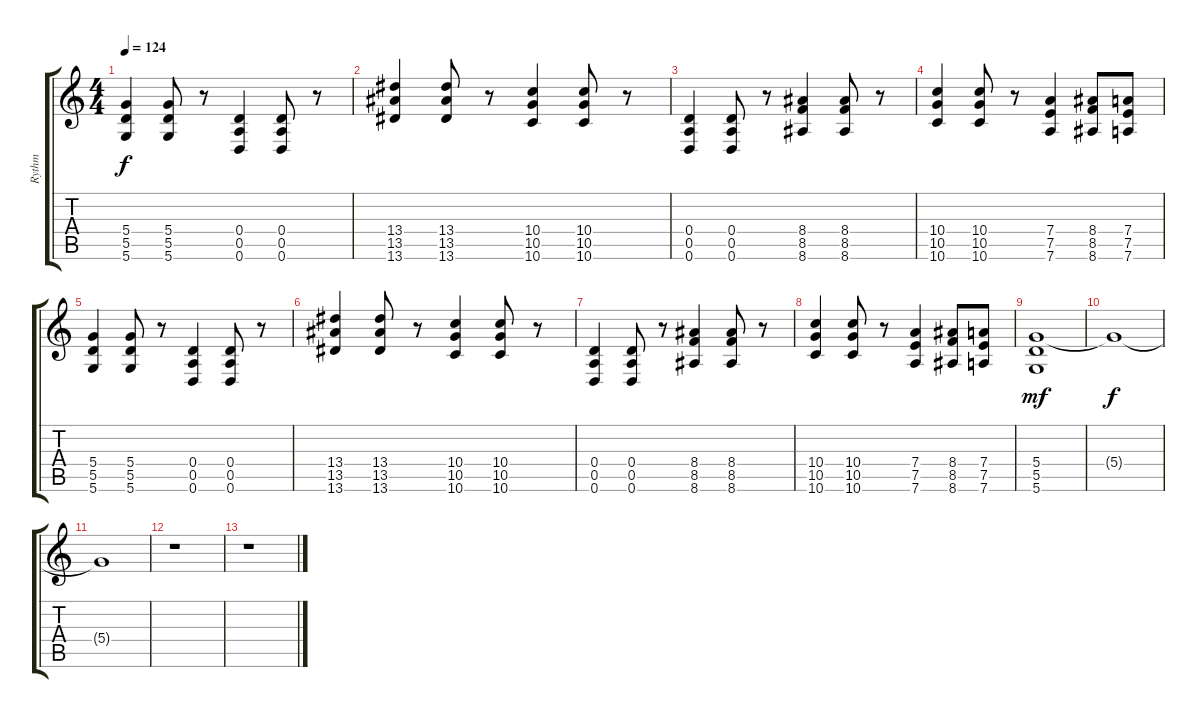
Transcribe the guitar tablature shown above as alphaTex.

\track ("Rythm" "Rythm") {instrument overdrivenguitar}
\staff {score tabs}
\tuning (E4 B3 G3 D3 A2 D2) {hide}
\ts (4 4)
\tempo 124
\clef g2
\ks c
(5.4 5.5 5.6).4{dy f} (5.4 5.5 5.6).8 r.8 (0.4 0.5 0.6).4 (0.4 0.5 0.6).8 r.8 |
(13.4 13.5 13.6).4 (13.4 13.5 13.6).8 r.8 (10.4 10.5 10.6).4 (10.4 10.5 10.6).8 r.8 |
(0.4 0.5 0.6).4 (0.4 0.5 0.6).8 r.8 (8.4 8.5 8.6).4 (8.4 8.5 8.6).8 r.8 |
(10.4 10.5 10.6).4 (10.4 10.5 10.6).8 r.8 (7.4 7.5 7.6).4 (8.4 8.5 8.6).8 (7.4 7.5 7.6).8 |
(5.4 5.5 5.6).4 (5.4 5.5 5.6).8 r.8 (0.4 0.5 0.6).4 (0.4 0.5 0.6).8 r.8 |
(13.4 13.5 13.6).4 (13.4 13.5 13.6).8 r.8 (10.4 10.5 10.6).4 (10.4 10.5 10.6).8 r.8 |
(0.4 0.5 0.6).4 (0.4 0.5 0.6).8 r.8 (8.4 8.5 8.6).4 (8.4 8.5 8.6).8 r.8 |
(10.4 10.5 10.6).4 (10.4 10.5 10.6).8 r.8 (7.4 7.5 7.6).4 (8.4 8.5 8.6).8 (7.4 7.5 7.6).8 |
(5.4 5.5 5.6).1{dy mf} |
5.4{t}.1{dy f} |
5.4{t}.1 |
r.1 |
r.1
